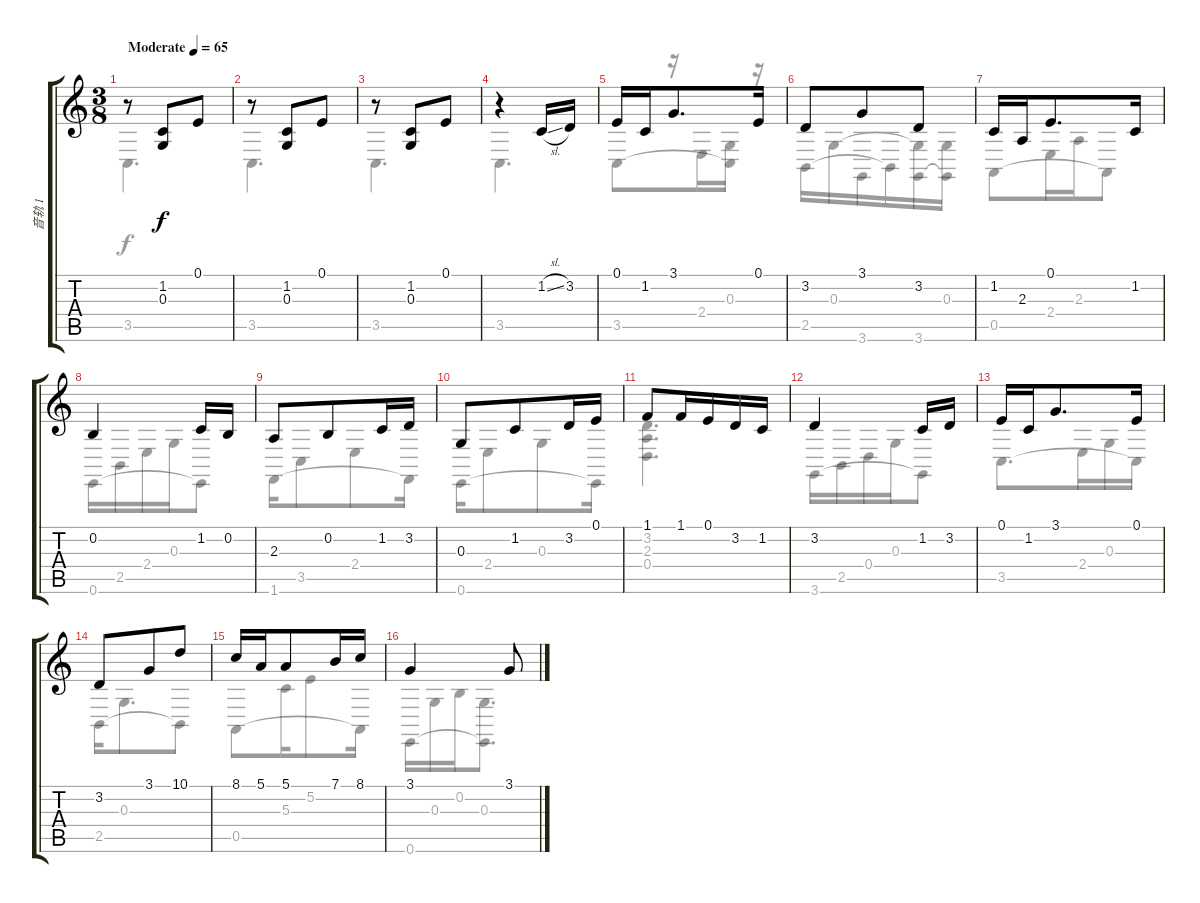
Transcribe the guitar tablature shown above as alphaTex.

\track ("音轨 1" "音轨 1") {instrument vibraphone}
\staff {score tabs}
\tuning (E4 B3 G3 D3 A2 E2) {hide}
\voice
\ts (3 8)
\tempo (65 "Moderate")
\clef g2
\ks c
r.8{dy f instrument vibraphone} (1.2 0.3).8{beam Up beam merge} 0.1.8 |
r.8 (1.2 0.3).8{beam merge} 0.1.8 |
r.8 (1.2 0.3).8{beam merge} 0.1.8 |
r.4 1.2{sl}.16{beam merge} 3.2.16 |
0.1.16 1.2.16{beam merge} 3.1.8{d} 0.1.16 |
3.2.8 3.1.8 3.2.8 |
1.2.16 2.3.16{beam merge} 0.1.8{d beam merge} 1.2.16 |
0.2.4 1.2.16 0.2.16 |
2.3.8 0.2.8 1.2.16 3.2.16 |
0.3.8 1.2.8 3.2.16 0.1.16 |
1.1.8 1.1.16 0.1.16 3.2.16 1.2.16 |
3.2.4 1.2.16 3.2.16 |
0.1.16 1.2.16 3.1.8{d} 0.1.16 |
3.2.8 3.1.8 10.1.8 |
8.1.16 5.1.16 5.1.8 7.1.16 8.1.16 |
3.1.4 3.1.8
\voice
\clef g2
\ottava regular
\simile none
\ks c
3.5.4{d dy f} |
3.5.4{d} |
3.5.4{d} |
3.5.4{d} |
3.5.8 r.16 2.4.16{beam merge} (0.3 3.5{t}).16{beam Down} r.16 |
2.5.16 0.3.16{beam merge} 3.6.16 2.5{t}.16{beam merge} (0.3{t} 3.6).16 (0.3 3.6{t}).16 |
0.5.8{beam merge} 2.4.16 2.3.16{beam merge} 0.5{t}.8 |
0.6.16 2.5.16 2.4.16 0.3.16 0.6{t}.8 |
1.6.16 3.5.8 2.4.8 1.6{t}.16 |
0.6.16 2.4.8 0.3.8 0.6{t}.16 |
(3.2 2.3 0.4).4{d} |
3.6.16 2.5.16 0.4.16 0.3.16 3.6{t}.8 |
3.5.8{d} 2.4.16 0.3.16 3.5{t}.16 |
2.5.16 0.3.8{d} 2.5{t}.8 |
0.5.8 5.3.16 5.2.8 0.5{t}.16 |
0.6.16 0.3.16 0.2.16 (0.3 0.6{t}).8{d}
